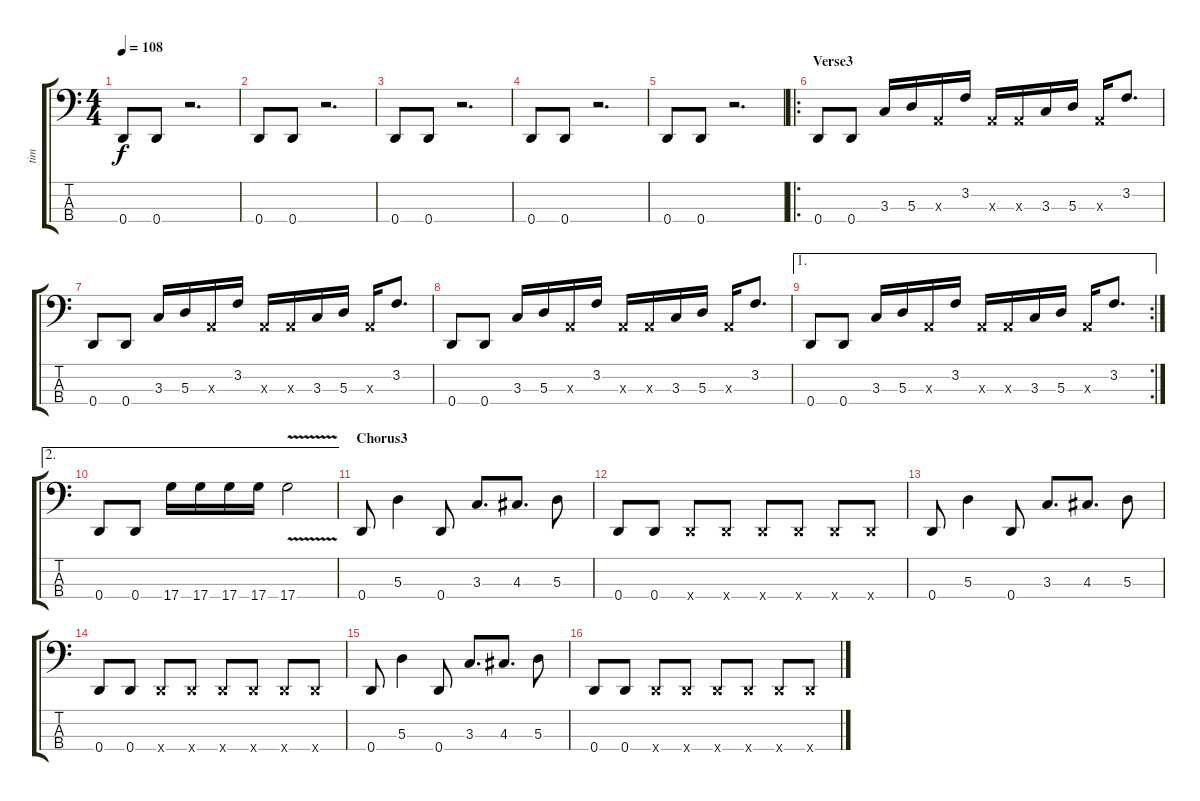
\track ("tim" "tim") {instrument slapbass1}
\staff {score tabs}
\tuning (G2 D2 A1 D1) {hide}
\ts (4 4)
\tempo 108
\clef f4
\ks c
0.4.8{dy f} 0.4.8 r.2{d} |
0.4.8 0.4.8 r.2{d} |
0.4.8 0.4.8 r.2{d} |
0.4.8 0.4.8 r.2{d} |
0.4.8 0.4.8 r.2{d} |
\ro
\section ("" "Verse3")
0.4.8 0.4.8 3.3.16 5.3.16 0.3{x}.16 3.2.16 0.3{x}.16 0.3{x}.16 3.3.16 5.3.16 0.3{x}.16 3.2.8{d} |
0.4.8 0.4.8 3.3.16 5.3.16 0.3{x}.16 3.2.16 0.3{x}.16 0.3{x}.16 3.3.16 5.3.16 0.3{x}.16 3.2.8{d} |
0.4.8 0.4.8 3.3.16 5.3.16 0.3{x}.16 3.2.16 0.3{x}.16 0.3{x}.16 3.3.16 5.3.16 0.3{x}.16 3.2.8{d} |
\ae 1
\rc 2
0.4.8 0.4.8 3.3.16 5.3.16 0.3{x}.16 3.2.16 0.3{x}.16 0.3{x}.16 3.3.16 5.3.16 0.3{x}.16 3.2.8{d} |
\ae 2
0.4.8 0.4.8 17.4.16 17.4.16 17.4.16 17.4.16 17.4{v}.2 |
\section ("" "Chorus3")
0.4.8 5.3.4 0.4.8 3.3.8{d} 4.3.8{d} 5.3.8 |
0.4.8 0.4.8 0.4{x}.8 0.4{x}.8 0.4{x}.8 0.4{x}.8 0.4{x}.8 0.4{x}.8 |
0.4.8 5.3.4 0.4.8 3.3.8{d} 4.3.8{d} 5.3.8 |
0.4.8 0.4.8 0.4{x}.8 0.4{x}.8 0.4{x}.8 0.4{x}.8 0.4{x}.8 0.4{x}.8 |
0.4.8 5.3.4 0.4.8 3.3.8{d} 4.3.8{d} 5.3.8 |
0.4.8 0.4.8 0.4{x}.8 0.4{x}.8 0.4{x}.8 0.4{x}.8 0.4{x}.8 0.4{x}.8
